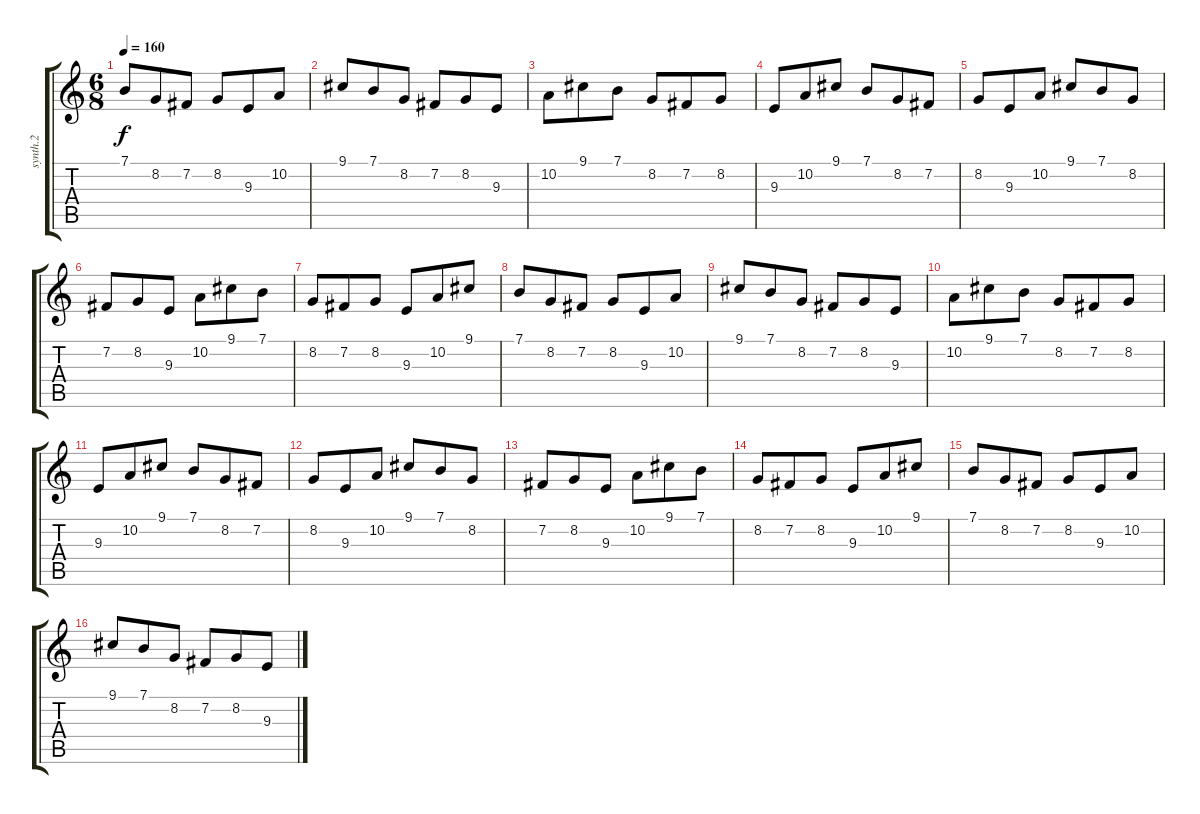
\track ("synth.2" "synth.2") {instrument musicbox}
\staff {score tabs}
\tuning (E4 B3 G3 D3 A2 E2) {hide}
\ts (6 8)
\tempo 160
\clef g2
\ks c
7.1.8{dy f} 8.2.8 7.2.8 8.2.8 9.3.8 10.2.8 |
9.1.8 7.1.8 8.2.8 7.2.8 8.2.8 9.3.8 |
10.2.8 9.1.8 7.1.8 8.2.8 7.2.8 8.2.8 |
9.3.8 10.2.8 9.1.8 7.1.8 8.2.8 7.2.8 |
8.2.8 9.3.8 10.2.8 9.1.8 7.1.8 8.2.8 |
7.2.8 8.2.8 9.3.8 10.2.8 9.1.8 7.1.8 |
8.2.8 7.2.8 8.2.8 9.3.8 10.2.8 9.1.8 |
7.1.8 8.2.8 7.2.8 8.2.8 9.3.8 10.2.8 |
9.1.8 7.1.8 8.2.8 7.2.8 8.2.8 9.3.8 |
10.2.8 9.1.8 7.1.8 8.2.8 7.2.8 8.2.8 |
9.3.8 10.2.8 9.1.8 7.1.8 8.2.8 7.2.8 |
8.2.8 9.3.8 10.2.8 9.1.8 7.1.8 8.2.8 |
7.2.8 8.2.8 9.3.8 10.2.8 9.1.8 7.1.8 |
8.2.8 7.2.8 8.2.8 9.3.8 10.2.8 9.1.8 |
7.1.8 8.2.8 7.2.8 8.2.8 9.3.8 10.2.8 |
9.1.8 7.1.8 8.2.8 7.2.8 8.2.8 9.3.8
